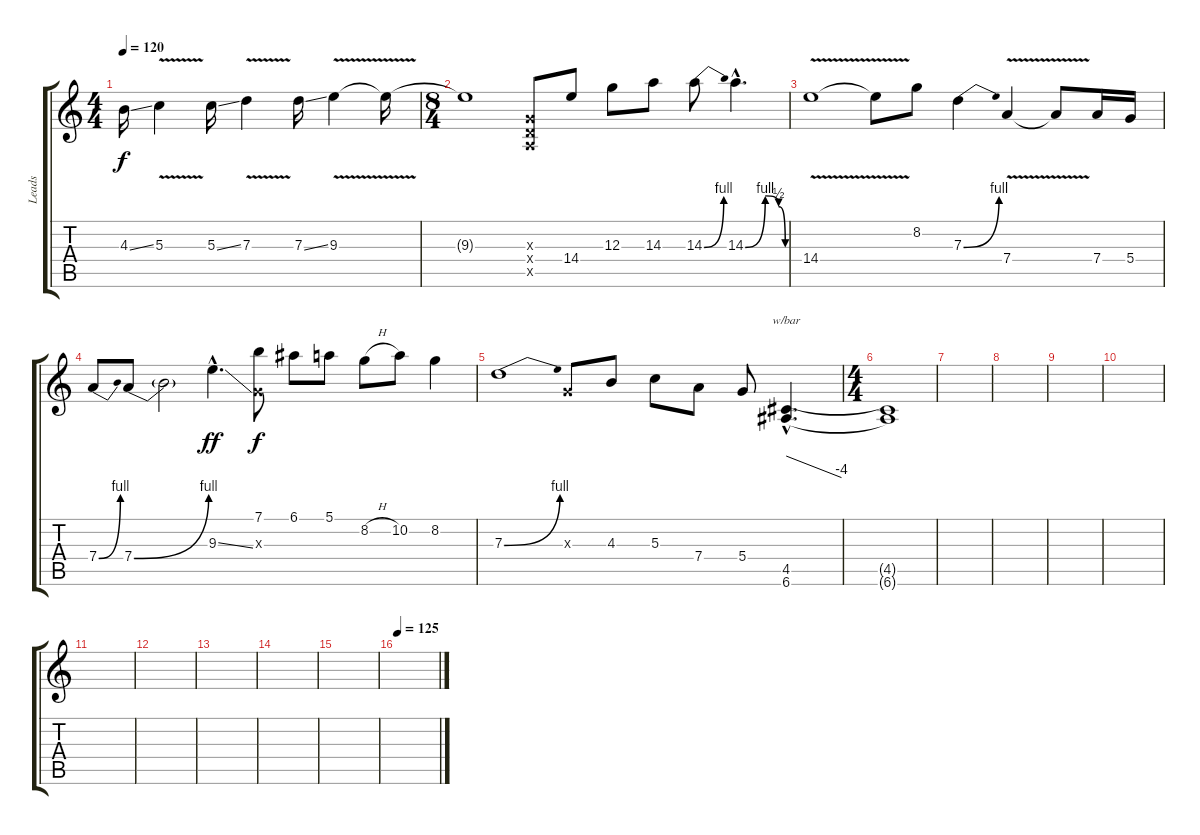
\track ("Leads" "Leads") {instrument distortionguitar}
\staff {score tabs}
\tuning (E4 B3 G3 D3 A2 E2) {hide}
\ts (4 4)
\tempo 120
\clef g2
\ks c
4.3{ss}.16{dy f} 5.3{v}.4 5.3{ss}.16 7.3{v}.4 7.3{ss}.16 9.3{v}.4 9.3{t}.16 |
\ts (8 4)
9.3{t}.1 (0.3{x} 0.4{x} 0.5{x}).8 14.4.8 12.3.8 14.3.8 14.3{be (bend 0 0 60 4)}.8 14.3{be (custom 0 0 30 4 50 2 60 0) hac}.4{d} |
14.4{v}.1 14.4{t}.8 8.2.8 7.3{be (bend 0 0 60 4)}.4 7.4{v}.4 7.4{t}.8 7.4.16 5.4.16 |
7.4{be (bend 0 0 60 4)}.8 7.4{be (bend 0 0 60 4)}.8 7.4{t}.2 9.3{ss hac}.4{d dy ff} (7.1 0.3{x}).8{dy f} 6.1.8 5.1.8 8.2{h}.8 10.2.8 8.2.4 |
7.3{be (bend 0 0 60 4)}.1 0.3{x}.8 4.3.8 5.3.8 7.4.8 5.4.8 (4.5{hac} 6.6{hac}).4{d tbe (dive default 0 0 60 -16)} |
\ts (4 4)
(4.5{t} 6.6{t}).1{volume 1} |
|
|
|
|
|
|
|
|
|
\tempo 125
